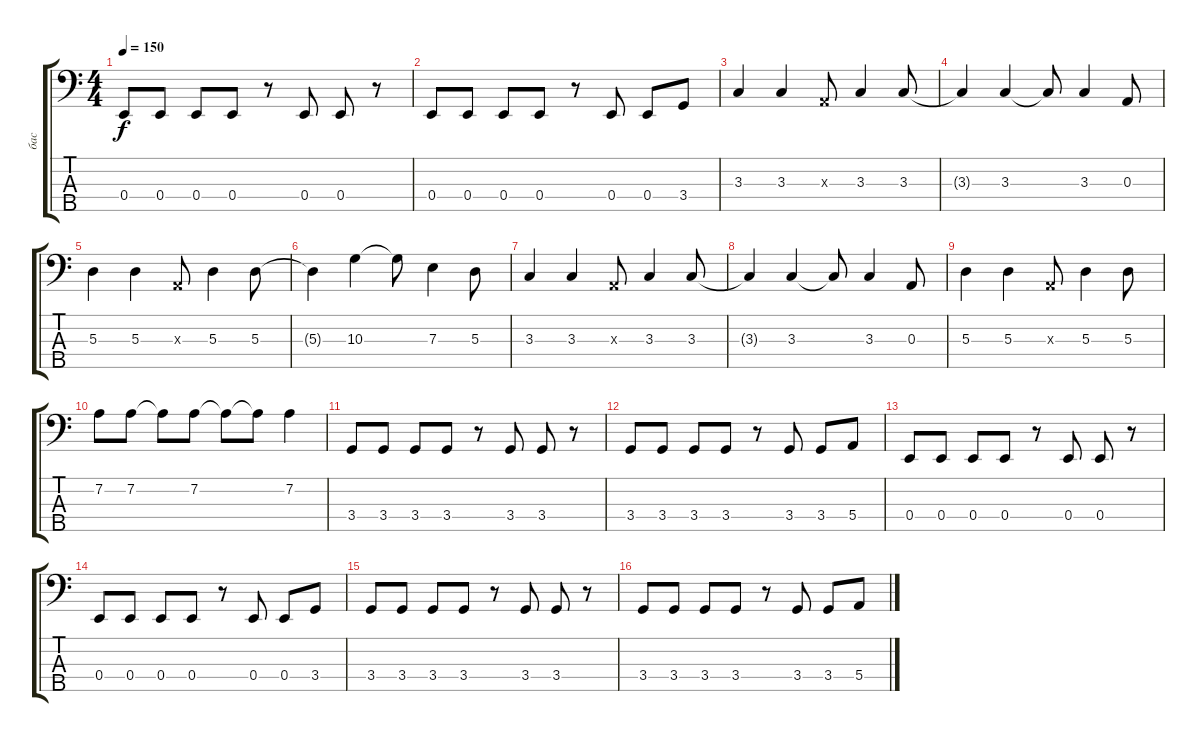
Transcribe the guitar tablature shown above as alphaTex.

\track ("бас" "бас") {instrument electricbassfinger}
\staff {score tabs}
\tuning (G2 D2 A1 E1 B0) {hide}
\ts (4 4)
\tempo 150
\clef f4
\ks c
0.4.8{dy f} 0.4.8 0.4.8 0.4.8 r.8 0.4.8 0.4.8 r.8 |
0.4.8 0.4.8 0.4.8 0.4.8 r.8 0.4.8 0.4.8 3.4.8 |
3.3.4 3.3.4 0.3{x}.8 3.3.4 3.3.8 |
3.3{t}.4 3.3.4 3.3{t}.8 3.3.4 0.3.8 |
5.3.4 5.3.4 0.3{x}.8 5.3.4 5.3.8 |
5.3{t}.4 10.3.4 10.3{t}.8 7.3.4 5.3.8 |
3.3.4 3.3.4 0.3{x}.8 3.3.4 3.3.8 |
3.3{t}.4 3.3.4 3.3{t}.8 3.3.4 0.3.8 |
5.3.4 5.3.4 0.3{x}.8 5.3.4 5.3.8 |
7.2.8 7.2.8 7.2{t}.8 7.2.8 7.2{t}.8 7.2{t}.8 7.2.4 |
3.4.8 3.4.8 3.4.8 3.4.8 r.8 3.4.8 3.4.8 r.8 |
3.4.8 3.4.8 3.4.8 3.4.8 r.8 3.4.8 3.4.8 5.4.8 |
0.4.8 0.4.8 0.4.8 0.4.8 r.8 0.4.8 0.4.8 r.8 |
0.4.8 0.4.8 0.4.8 0.4.8 r.8 0.4.8 0.4.8 3.4.8 |
3.4.8 3.4.8 3.4.8 3.4.8 r.8 3.4.8 3.4.8 r.8 |
3.4.8 3.4.8 3.4.8 3.4.8 r.8 3.4.8 3.4.8 5.4.8
